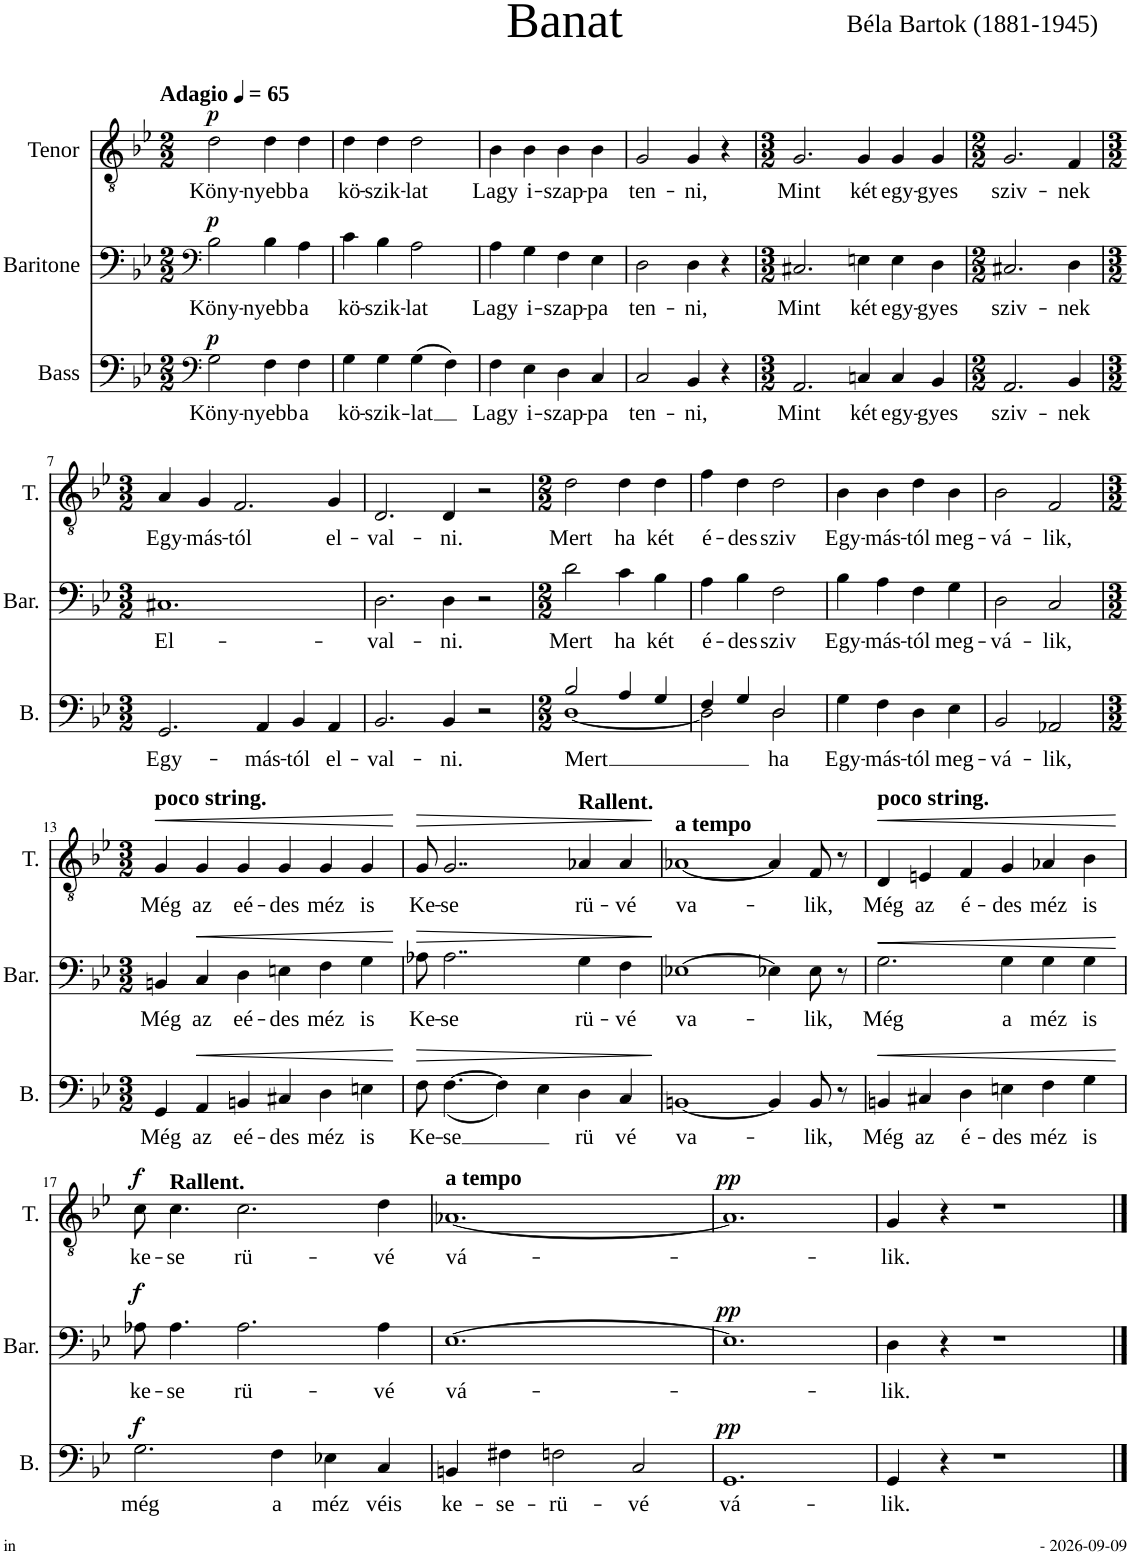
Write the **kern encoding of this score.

**kern	**text	**dynam	**kern	**text	**dynam	**kern	**text	**dynam
*part3	*part3	*part3	*part2	*part2	*part2	*part1	*part1	*part1
*staff3	*staff3	*staff3	*staff2	*staff2	*staff2	*staff1	*staff1	*staff1
*I"Bass	*	*	*I"Baritone	*	*	*I"Tenor	*	*
*I'B.	*	*	*I'Bar.	*	*	*I'T.	*	*
*clefF4	*	*	*clefF4	*	*	*clefGv2	*	*
*k[b-e-]	*	*	*k[b-e-]	*	*	*k[b-e-]	*	*
*M2/2	*	*	*M2/2	*	*	*M2/2	*	*
*MM65	*	*	*MM65	*	*	*MM65	*	*
=1	=1	=1	=1	=1	=1	=1	=1	=1
!	!	!	!	!	!	!LO:TX:a:B:t=Adagio	!	!
!	!LO:LY:b	!LO:DY:a	!	!LO:LY:b	!LO:DY:a	!	!LO:LY:b	!LO:DY:a
2G\	Köny-	p	2B-\	Köny-	p	2d\	Köny-	p
!	!LO:LY:b	!	!	!LO:LY:b	!	!	!LO:LY:b	!
4F\	-nyebb	.	4B-\	-nyebb	.	4d\	-nyebb	.
!	!LO:LY:b	!	!	!LO:LY:b	!	!	!LO:LY:b	!
4F\	a	.	4A\	a	.	4d\	a	.
=2	=2	=2	=2	=2	=2	=2	=2	=2
!	!LO:LY:b	!	!	!LO:LY:b	!	!	!LO:LY:b	!
4G\	kö-	.	4c\	kö-	.	4d\	kö-	.
!	!LO:LY:b	!	!	!LO:LY:b	!	!	!LO:LY:b	!
4G\	-szik-	.	4B-\	-szik-	.	4d\	-szik-	.
!	!LO:LY:b	!	!	!LO:LY:b	!	!	!LO:LY:b	!
(4G\	-lat	.	2A\	-lat	.	2d\	-lat	.
4F\)	.	.	.	.	.	.	.	.
=3	=3	=3	=3	=3	=3	=3	=3	=3
!	!LO:LY:b	!	!	!LO:LY:b	!	!	!LO:LY:b	!
4F\	Lagy	.	4A\	Lagy	.	4B-\	Lagy	.
!	!LO:LY:b	!	!	!LO:LY:b	!	!	!LO:LY:b	!
4E-\	i-	.	4G\	i-	.	4B-\	i-	.
!	!LO:LY:b	!	!	!LO:LY:b	!	!	!LO:LY:b	!
4D\	-szap-	.	4F\	-szap-	.	4B-\	-szap-	.
!	!LO:LY:b	!	!	!LO:LY:b	!	!	!LO:LY:b	!
4C/	-pa	.	4E-\	-pa	.	4B-\	-pa	.
=4	=4	=4	=4	=4	=4	=4	=4	=4
!	!LO:LY:b	!	!	!LO:LY:b	!	!	!LO:LY:b	!
2C/	ten-	.	2D\	ten-	.	2G/	ten-	.
!	!LO:LY:b	!	!	!LO:LY:b	!	!	!LO:LY:b	!
4BB-/	-ni,	.	4D\	-ni,	.	4G/	-ni,	.
4r	.	.	4r	.	.	4r	.	.
=5	=5	=5	=5	=5	=5	=5	=5	=5
*M3/2	*	*	*M3/2	*	*	*M3/2	*	*
!	!LO:LY:b	!	!	!LO:LY:b	!	!	!LO:LY:b	!
2.AA/	Mint	.	2.C#X/	Mint	.	2.G/	Mint	.
!	!LO:LY:b	!	!	!LO:LY:b	!	!	!LO:LY:b	!
4Cn/	két	.	4En\	két	.	4G/	két	.
!	!LO:LY:b	!	!	!LO:LY:b	!	!	!LO:LY:b	!
4C/	egy-	.	4E\	egy-	.	4G/	egy-	.
!	!LO:LY:b	!	!	!LO:LY:b	!	!	!LO:LY:b	!
4BB-/	-gyes	.	4D\	-gyes	.	4G/	-gyes	.
=6	=6	=6	=6	=6	=6	=6	=6	=6
*M2/2	*	*	*M2/2	*	*	*M2/2	*	*
!	!LO:LY:b	!	!	!LO:LY:b	!	!	!LO:LY:b	!
2.AA/	sziv-	.	2.C#X/	sziv-	.	2.G/	sziv-	.
!	!LO:LY:b	!	!	!LO:LY:b	!	!	!LO:LY:b	!
4BB-/	-nek	.	4D\	-nek	.	4F/	-nek	.
!!LO:LB:g=z
=7	=7	=7	=7	=7	=7	=7	=7	=7
*M3/2	*	*	*M3/2	*	*	*M3/2	*	*
!	!LO:LY:b	!	!	!LO:LY:b	!	!	!LO:LY:b	!
2.GG/	Egy-	.	1.C#X	El-	.	4A/	Egy-	.
!	!	!	!	!	!	!	!LO:LY:b	!
.	.	.	.	.	.	4G/	-más-	.
!	!	!	!	!	!	!	!LO:LY:b	!
.	.	.	.	.	.	2.F/	-tól	.
!	!LO:LY:b	!	!	!	!	!	!	!
4AA/	-más-	.	.	.	.	.	.	.
!	!LO:LY:b	!	!	!	!	!	!	!
4BB-/	-tól	.	.	.	.	.	.	.
!	!LO:LY:b	!	!	!	!	!	!LO:LY:b	!
4AA/	el-	.	.	.	.	4G/	el-	.
=8	=8	=8	=8	=8	=8	=8	=8	=8
!	!LO:LY:b	!	!	!LO:LY:b	!	!	!LO:LY:b	!
2.BB-/	-val-	.	2.D\	-val-	.	2.D/	-val-	.
!	!LO:LY:b	!	!	!LO:LY:b	!	!	!LO:LY:b	!
4BB-/	-ni.	.	4D\	-ni.	.	4D/	-ni.	.
2r	.	.	2r	.	.	2r	.	.
=9	=9	=9	=9	=9	=9	=9	=9	=9
*M2/2	*	*	*M2/2	*	*	*M2/2	*	*
!	!LO:LY:b	!	!	!LO:LY:b	!	!	!LO:LY:b	!
*^	*	*	*	*	*	*	*	*
2B-/	[1D	Mert	.	2d\	Mert	.	2d\	Mert	.
!	!	!	!	!	!LO:LY:b	!	!	!LO:LY:b	!
4A/	.	.	.	4c\	ha	.	4d\	ha	.
!	!	!	!	!	!LO:LY:b	!	!	!LO:LY:b	!
4G/	.	.	.	4B-\	két	.	4d\	két	.
=10	=10	=10	=10	=10	=10	=10	=10	=10	=10
!	!	!	!	!	!LO:LY:b	!	!	!LO:LY:b	!
4F/	2D\]	.	.	4A\	é-	.	4f\	é-	.
!	!	!	!	!	!LO:LY:b	!	!	!LO:LY:b	!
4G/	.	.	.	4B-\	-des	.	4d\	-des	.
!	!	!LO:LY:b	!	!	!LO:LY:b	!	!	!LO:LY:b	!
2D/	2D\	ha	.	2F\	sziv	.	2d\	sziv	.
=11	=11	=11	=11	=11	=11	=11	=11	=11	=11
!	!	!LO:LY:b	!	!	!LO:LY:b	!	!	!LO:LY:b	!
*v	*v	*	*	*	*	*	*	*	*
4G\	Egy-	.	4B-\	Egy-	.	4B-\	Egy-	.
!	!LO:LY:b	!	!	!LO:LY:b	!	!	!LO:LY:b	!
4F\	-más-	.	4A\	-más-	.	4B-\	-más-	.
!	!LO:LY:b	!	!	!LO:LY:b	!	!	!LO:LY:b	!
4D\	-tól	.	4F\	-tól	.	4d\	-tól	.
!	!LO:LY:b	!	!	!LO:LY:b	!	!	!LO:LY:b	!
4E-\	meg-	.	4G\	meg-	.	4B-\	meg-	.
=12	=12	=12	=12	=12	=12	=12	=12	=12
!	!LO:LY:b	!	!	!LO:LY:b	!	!	!LO:LY:b	!
2BB-/	-vá-	.	2D\	-vá-	.	2B-\	-vá-	.
!	!LO:LY:b	!	!	!LO:LY:b	!	!	!LO:LY:b	!
2AA-X/	-lik,	.	2C/	-lik,	.	2F/	-lik,	.
!!LO:LB:g=z
=13	=13	=13	=13	=13	=13	=13	=13	=13
*M3/2	*	*	*M3/2	*	*	*M3/2	*	*
!	!	!	!	!	!	!LO:TX:a:B:t=poco string.	!	!
!	!LO:LY:b	!	!	!LO:LY:b	!	!	!LO:LY:b	!LO:HP:b
4GG/	Még	.	4BBn/	Még	.	4G/	Még	<
!	!LO:LY:b	!LO:HP:b	!	!LO:LY:b	!LO:HP:b	!	!LO:LY:b	!
4AA/	az	<	4C/	az	<	4G/	az	.
!	!LO:LY:b	!	!	!LO:LY:b	!	!	!LO:LY:b	!
4BBn/	eé-	.	4D\	eé-	.	4G/	eé-	.
!	!LO:LY:b	!	!	!LO:LY:b	!	!	!LO:LY:b	!
4C#X/	-des	.	4En\	-des	.	4G/	-des	.
!	!LO:LY:b	!	!	!LO:LY:b	!	!	!LO:LY:b	!
4D\	méz	.	4F\	méz	.	4G/	méz	.
!	!LO:LY:b	!	!	!LO:LY:b	!	!	!LO:LY:b	!
4En\	is	.	4G\	is	.	4G/	is	.
.	.	[	.	.	[	.	.	[
=14	=14	=14	=14	=14	=14	=14	=14	=14
!	!LO:LY:b	!LO:HP:b	!	!LO:LY:b	!LO:HP:b	!	!LO:LY:b	!LO:HP:b
8F\	Ke-	>	8A-X\	Ke-	>	8G/	Ke-	>
!	!LO:LY:b	!	!	!LO:LY:b	!	!	!LO:LY:b	!
(<[4.F\	-se	.	2..A-\	-se	.	2..G/	-se	.
4F\])	.	.	.	.	.	.	.	.
4E-\	.	.	.	.	.	.	.	.
!	!	!	!	!	!	!LO:TX:a:B:t=Rallent.	!	!
!	!LO:LY:b	!	!	!LO:LY:b	!	!	!LO:LY:b	!
4D\	rü	.	4G\	rü-	.	4A-X/	rü-	.
!	!LO:LY:b	!	!	!LO:LY:b	!	!	!LO:LY:b	!
4C/	-vé	.	4F\	-vé	.	4A-/	-vé	.
.	.	]	.	.	]	.	.	]
=15	=15	=15	=15	=15	=15	=15	=15	=15
!	!	!	!	!	!	!LO:TX:a:B:t=a tempo	!	!
!	!LO:LY:b	!	!	!LO:LY:b	!	!	!LO:LY:b	!
[1BBn	va-	.	[1E-X	va-	.	[1A-X	va-	.
4BB/]	.	.	4E-X\]	.	.	4A-/]	.	.
!	!LO:LY:b	!	!	!LO:LY:b	!	!	!LO:LY:b	!
8BB/	-lik,	.	8E-\	-lik,	.	8F/	-lik,	.
8r	.	.	8r	.	.	8r	.	.
=16	=16	=16	=16	=16	=16	=16	=16	=16
!	!	!	!	!	!	!LO:TX:a:B:t=poco string.	!	!
!	!LO:LY:b	!LO:HP:b	!	!LO:LY:b	!LO:HP:b	!	!LO:LY:b	!LO:HP:b
4BBn/	Még	<	2.G\	Még	<	4D/	Még	<
!	!LO:LY:b	!	!	!	!	!	!LO:LY:b	!
4C#X/	az	.	.	.	.	4En/	az	.
!	!LO:LY:b	!	!	!	!	!	!LO:LY:b	!
4D\	é-	.	.	.	.	4F/	é-	.
!	!LO:LY:b	!	!	!LO:LY:b	!	!	!LO:LY:b	!
4En\	-des	.	4G\	a	.	4G/	-des	.
!	!LO:LY:b	!	!	!LO:LY:b	!	!	!LO:LY:b	!
4F\	méz	.	4G\	méz	.	4A-X/	méz	.
!	!LO:LY:b	!	!	!LO:LY:b	!	!	!LO:LY:b	!
4G\	is	.	4G\	is	.	4B-\	is	.
.	.	[	.	.	[	.	.	[
!!LO:LB:g=z
=17	=17	=17	=17	=17	=17	=17	=17	=17
!	!LO:LY:b	!LO:DY:a	!	!LO:LY:b	!LO:DY:a	!	!LO:LY:b	!LO:DY:a
2.G\	még	f	8A-X\	ke-	f	8c\	ke-	f
!	!	!	!	!	!	!LO:TX:a:B:t=Rallent.	!	!
!	!	!	!	!LO:LY:b	!	!	!LO:LY:b	!
.	.	.	4.A-\	-se	.	4.c\	-se	.
!	!	!	!	!LO:LY:b	!	!	!LO:LY:b	!
.	.	.	2.A-\	rü-	.	2.c\	rü-	.
!	!LO:LY:b	!	!	!	!	!	!	!
4F\	a	.	.	.	.	.	.	.
!	!LO:LY:b	!	!	!	!	!	!	!
4E-X\	méz	.	.	.	.	.	.	.
!	!LO:LY:b	!	!	!LO:LY:b	!	!	!LO:LY:b	!
4C/	véis	.	4A-\	-vé	.	4d\	-vé	.
=18	=18	=18	=18	=18	=18	=18	=18	=18
!	!	!	!	!	!	!LO:TX:a:B:t=a tempo	!	!
!	!LO:LY:b	!	!	!LO:LY:b	!	!	!LO:LY:b	!
4BBn/	ke-	.	[1.E-	vá-	.	[1.A-X	vá-	.
!	!LO:LY:b	!	!	!	!	!	!	!
4F#X\	-se-	.	.	.	.	.	.	.
!	!LO:LY:b	!	!	!	!	!	!	!
2Fn\	-rü-	.	.	.	.	.	.	.
!	!LO:LY:b	!	!	!	!	!	!	!
2C/	-vé	.	.	.	.	.	.	.
=19	=19	=19	=19	=19	=19	=19	=19	=19
!	!LO:LY:b	!LO:DY:a	!	!	!LO:DY:a	!	!	!LO:DY:a
1.GG	vá-	pp	1.E-]	.	pp	1.A-]	.	pp
=20	=20	=20	=20	=20	=20	=20	=20	=20
!	!LO:LY:b	!	!	!LO:LY:b	!	!	!LO:LY:b	!
4GG/	-lik.	.	4D\	-lik.	.	4G/	-lik.	.
4r	.	.	4r	.	.	4r	.	.
1r	.	.	1r	.	.	1r	.	.
==	==	==	==	==	==	==	==	==
*-	*-	*-	*-	*-	*-	*-	*-	*-
